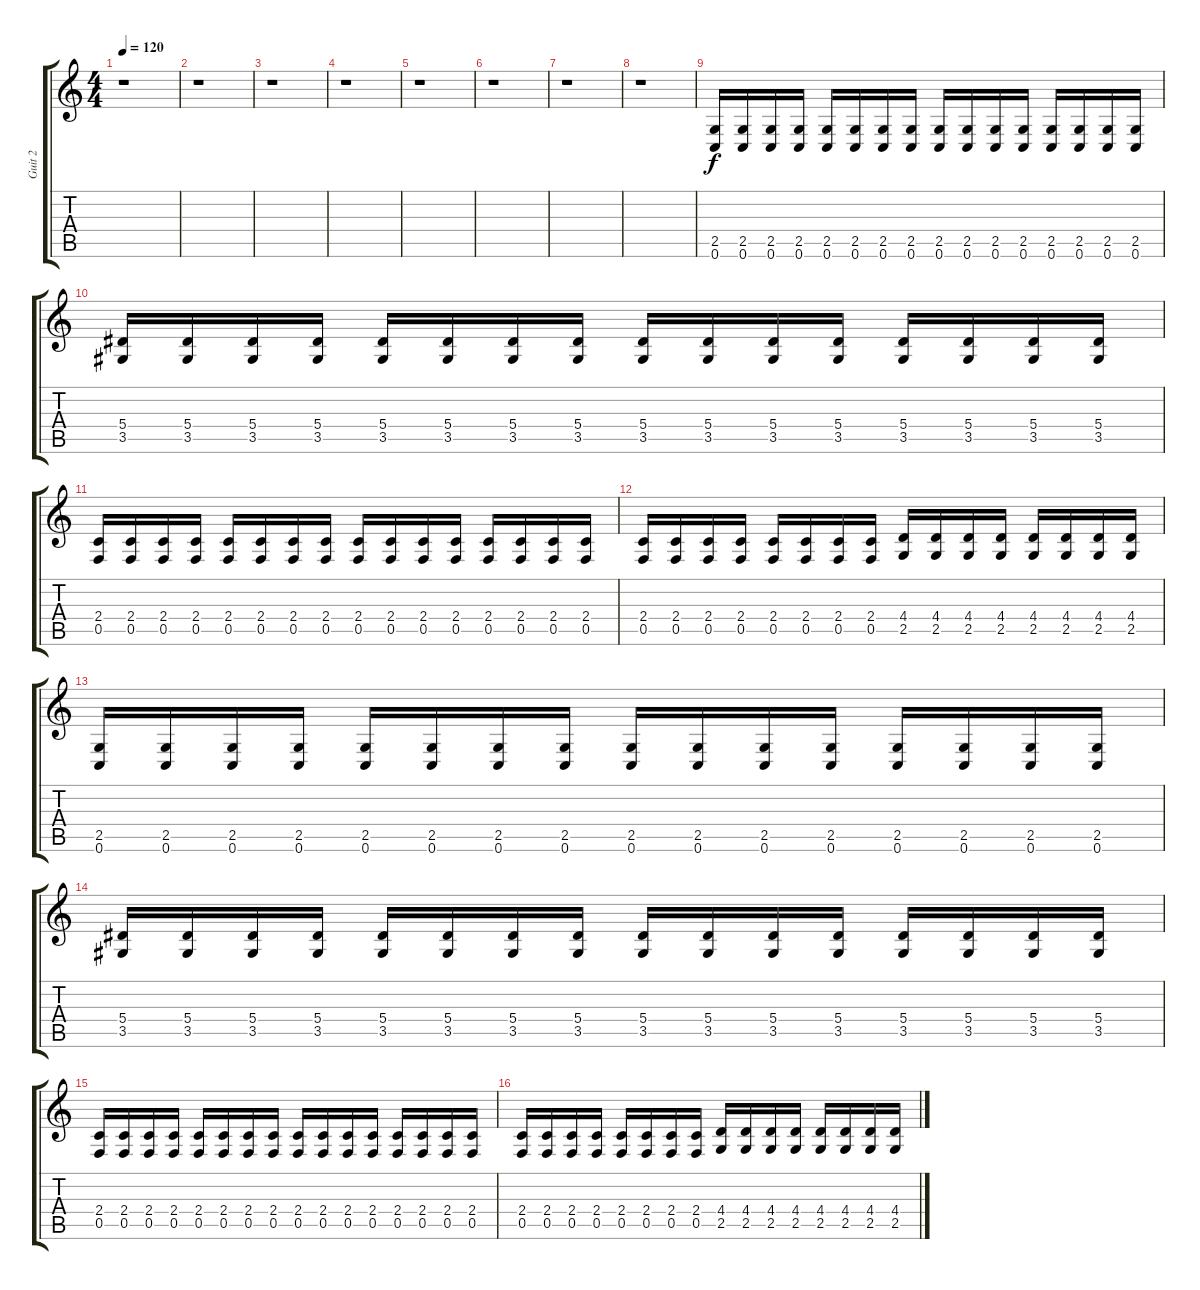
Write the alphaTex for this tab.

\track ("Guit 2" "Guit 2") {instrument distortionguitar}
\staff {score tabs}
\tuning (C4 G3 Eb3 Bb2 F2 C2) {hide}
\ts (4 4)
\tempo 120
\clef g2
\ks c
r.1{dy f} |
r.1 |
r.1 |
r.1 |
r.1 |
r.1 |
r.1 |
r.1 |
(2.5 0.6).16 (2.5 0.6).16 (2.5 0.6).16 (2.5 0.6).16 (2.5 0.6).16 (2.5 0.6).16 (2.5 0.6).16 (2.5 0.6).16 (2.5 0.6).16 (2.5 0.6).16 (2.5 0.6).16 (2.5 0.6).16 (2.5 0.6).16 (2.5 0.6).16 (2.5 0.6).16 (2.5 0.6).16 |
(5.4 3.5).16 (5.4 3.5).16 (5.4 3.5).16 (5.4 3.5).16 (5.4 3.5).16 (5.4 3.5).16 (5.4 3.5).16 (5.4 3.5).16 (5.4 3.5).16 (5.4 3.5).16 (5.4 3.5).16 (5.4 3.5).16 (5.4 3.5).16 (5.4 3.5).16 (5.4 3.5).16 (5.4 3.5).16 |
(2.4 0.5).16 (2.4 0.5).16 (2.4 0.5).16 (2.4 0.5).16 (2.4 0.5).16 (2.4 0.5).16 (2.4 0.5).16 (2.4 0.5).16 (2.4 0.5).16 (2.4 0.5).16 (2.4 0.5).16 (2.4 0.5).16 (2.4 0.5).16 (2.4 0.5).16 (2.4 0.5).16 (2.4 0.5).16 |
(2.4 0.5).16 (2.4 0.5).16 (2.4 0.5).16 (2.4 0.5).16 (2.4 0.5).16 (2.4 0.5).16 (2.4 0.5).16 (2.4 0.5).16 (4.4 2.5).16 (4.4 2.5).16 (4.4 2.5).16 (4.4 2.5).16 (4.4 2.5).16 (4.4 2.5).16 (4.4 2.5).16 (4.4 2.5).16 |
(2.5 0.6).16 (2.5 0.6).16 (2.5 0.6).16 (2.5 0.6).16 (2.5 0.6).16 (2.5 0.6).16 (2.5 0.6).16 (2.5 0.6).16 (2.5 0.6).16 (2.5 0.6).16 (2.5 0.6).16 (2.5 0.6).16 (2.5 0.6).16 (2.5 0.6).16 (2.5 0.6).16 (2.5 0.6).16 |
(5.4 3.5).16 (5.4 3.5).16 (5.4 3.5).16 (5.4 3.5).16 (5.4 3.5).16 (5.4 3.5).16 (5.4 3.5).16 (5.4 3.5).16 (5.4 3.5).16 (5.4 3.5).16 (5.4 3.5).16 (5.4 3.5).16 (5.4 3.5).16 (5.4 3.5).16 (5.4 3.5).16 (5.4 3.5).16 |
(2.4 0.5).16 (2.4 0.5).16 (2.4 0.5).16 (2.4 0.5).16 (2.4 0.5).16 (2.4 0.5).16 (2.4 0.5).16 (2.4 0.5).16 (2.4 0.5).16 (2.4 0.5).16 (2.4 0.5).16 (2.4 0.5).16 (2.4 0.5).16 (2.4 0.5).16 (2.4 0.5).16 (2.4 0.5).16 |
(2.4 0.5).16 (2.4 0.5).16 (2.4 0.5).16 (2.4 0.5).16 (2.4 0.5).16 (2.4 0.5).16 (2.4 0.5).16 (2.4 0.5).16 (4.4 2.5).16 (4.4 2.5).16 (4.4 2.5).16 (4.4 2.5).16 (4.4 2.5).16 (4.4 2.5).16 (4.4 2.5).16 (4.4 2.5).16
